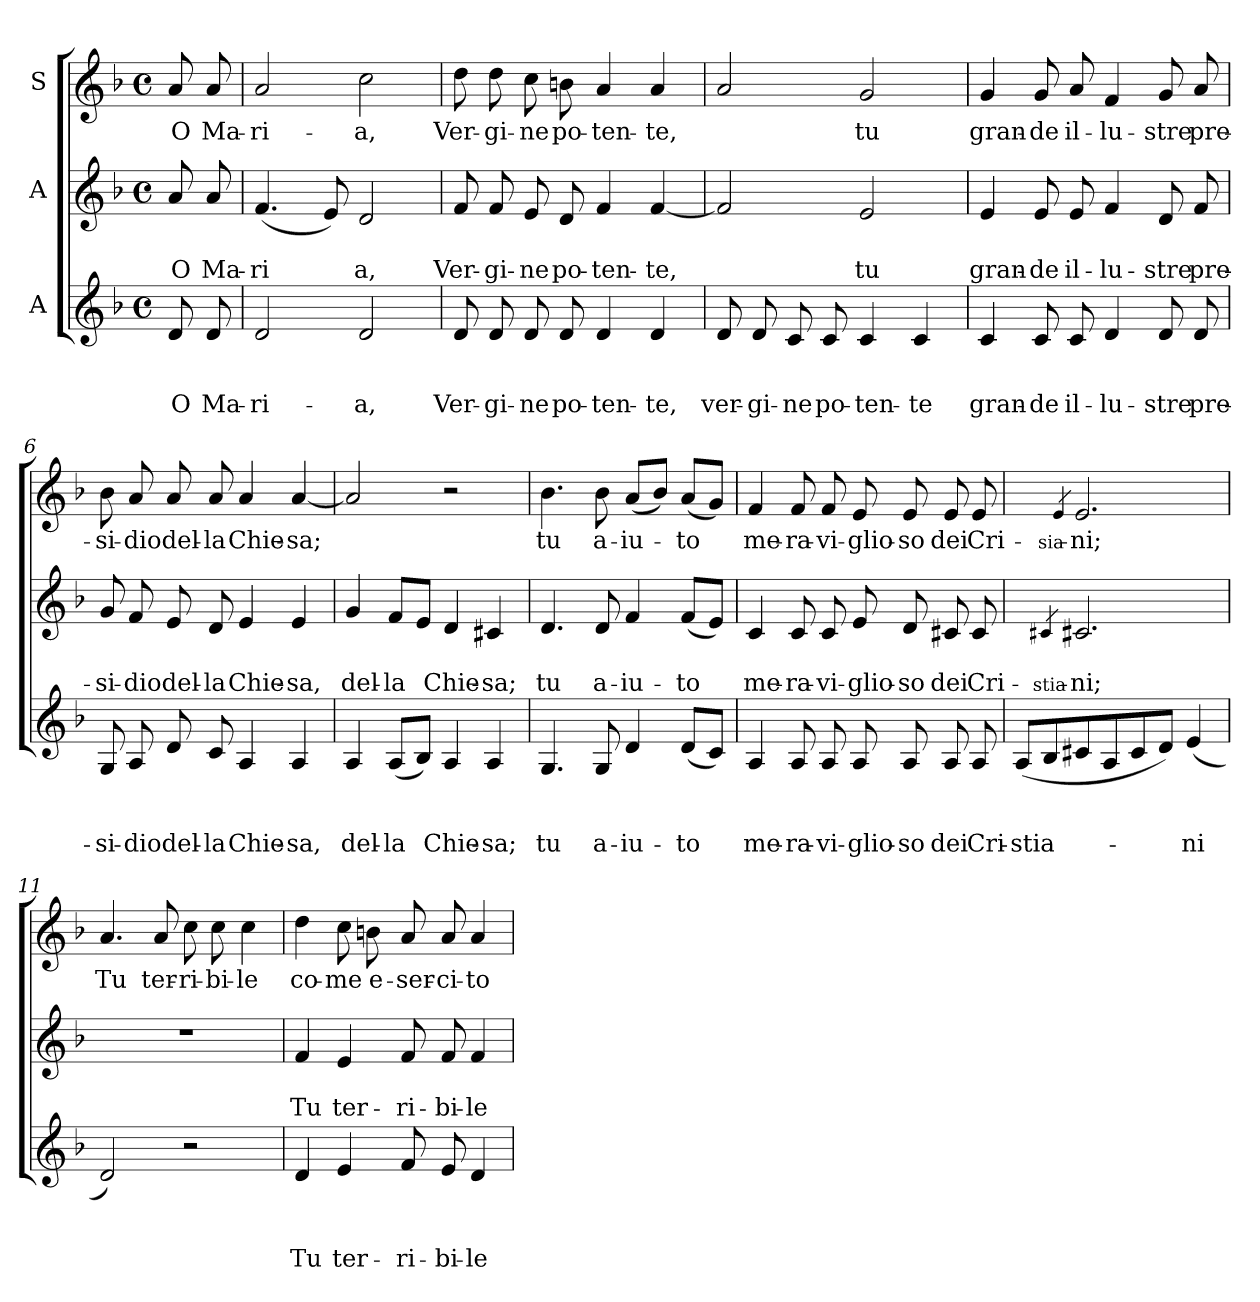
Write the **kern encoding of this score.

**kern	**text	**text	**text	**kern	**text	**text	**kern	**text
*part3	*part3	*part3	*part3	*part2	*part2	*part2	*part1	*part1
*staff3	*staff3	*staff3	*staff3	*staff2	*staff2	*staff2	*staff1	*staff1
*I"A	*	*	*	*I"A	*	*	*I"S	*
*clefG2	*	*	*	*clefG2	*	*	*clefG2	*
*k[b-]	*	*	*	*k[b-]	*	*	*k[b-]	*
*F:	*	*	*	*F:	*	*	*F:	*
*M4/4	*	*	*	*M4/4	*	*	*M4/4	*
*met(c)	*	*	*	*met(c)	*	*	*met(c)	*
=1	=1	=1	=1	=1	=1	=1	=1	=1
!	!	!	!LO:LY:b	!	!	!LO:LY:b	!	!LO:LY:b
8d/	.	.	O	8a/	.	O	8a/	O
!	!	!	!LO:LY:b	!	!	!LO:LY:b	!	!LO:LY:b
8d/	.	.	Ma-	8a/	.	Ma-	8a/	Ma-
=2	=2	=2	=2	=2	=2	=2	=2	=2
!	!	!	!LO:LY:b	!	!	!LO:LY:b	!	!LO:LY:b
2d/	.	.	-ri-	(<4.f/	.	-ri	2a/	-ri-
.	.	.	.	8e/)	.	.	.	.
!	!	!	!LO:LY:b	!	!	!LO:LY:b	!	!LO:LY:b
2d/	.	.	-a,	2d/	.	a,	2cc\	-a,
=3	=3	=3	=3	=3	=3	=3	=3	=3
!	!	!	!LO:LY:b	!	!	!LO:LY:b	!	!LO:LY:b
8d/	.	.	Ver-	8f/	.	Ver-	8dd\	Ver-
!	!	!	!LO:LY:b	!	!	!LO:LY:b	!	!LO:LY:b
8d/	.	.	-gi-	8f/	.	-gi-	8dd\	-gi-
!	!	!	!LO:LY:b	!	!	!LO:LY:b	!	!LO:LY:b
8d/	.	.	-ne	8e/	.	-ne	8cc\	-ne
!	!	!	!LO:LY:b	!	!	!LO:LY:b	!	!LO:LY:b
8d/	.	.	po-	8d/	.	po-	8bn\	po-
!	!	!	!LO:LY:b	!	!	!LO:LY:b	!	!LO:LY:b
4d/	.	.	-ten-	4f/	.	-ten-	4a/	-ten-
!	!	!	!LO:LY:b	!	!	!LO:LY:b	!	!LO:LY:b
4d/	.	.	-te,	[<4f/	.	-te,	4a/	-te,
=4	=4	=4	=4	=4	=4	=4	=4	=4
!	!	!	!LO:LY:b	!	!	!	!	!
8d/	.	.	ver-	2f/]	.	.	2a/	.
!	!	!	!LO:LY:b	!	!	!	!	!
8d/	.	.	-gi-	.	.	.	.	.
!	!	!	!LO:LY:b	!	!	!	!	!
8c/	.	.	-ne	.	.	.	.	.
!	!	!	!LO:LY:b	!	!	!	!	!
8c/	.	.	po-	.	.	.	.	.
!	!	!	!LO:LY:b	!	!	!LO:LY:b	!	!LO:LY:b
4c/	.	.	-ten-	2e/	.	tu	2g/	tu
!	!	!	!LO:LY:b	!	!	!	!	!
4c/	.	.	-te	.	.	.	.	.
!!LO:LB:g=z
=5	=5	=5	=5	=5	=5	=5	=5	=5
!	!	!	!LO:LY:b	!	!	!LO:LY:b	!	!LO:LY:b
4c/	.	.	gran-	4e/	.	gran-	4g/	gran-
!	!	!	!LO:LY:b	!	!	!LO:LY:b	!	!LO:LY:b
8c/	.	.	-de	8e/	.	-de	8g/	-de
!	!	!	!LO:LY:b	!	!	!LO:LY:b	!	!LO:LY:b
8c/	.	.	il-	8e/	.	il-	8a/	il-
!	!	!	!LO:LY:b	!	!	!LO:LY:b	!	!LO:LY:b
4d/	.	.	-lu-	4f/	.	-lu-	4f/	-lu-
!	!	!	!LO:LY:b	!	!	!LO:LY:b	!	!LO:LY:b
8d/	.	.	-stre	8d/	.	-stre	8g/	-stre
!	!	!	!LO:LY:b	!	!	!LO:LY:b	!	!LO:LY:b
8d/	.	.	pre-	8f/	.	pre-	8a/	pre-
=6	=6	=6	=6	=6	=6	=6	=6	=6
!	!	!	!LO:LY:b	!	!	!LO:LY:b	!	!LO:LY:b
8G/	.	.	-si-	8g/	.	-si-	8b-\	-si-
!	!	!	!LO:LY:b	!	!	!LO:LY:b	!	!LO:LY:b
8A/	.	.	-dio	8f/	.	-dio	8a/	-dio
!	!	!	!LO:LY:b	!	!	!LO:LY:b	!	!LO:LY:b
8d/	.	.	del-	8e/	.	del-	8a/	del-
!	!	!	!LO:LY:b	!	!	!LO:LY:b	!	!LO:LY:b
8c/	.	.	-la	8d/	.	-la	8a/	-la
!	!	!	!LO:LY:b	!	!	!LO:LY:b	!	!LO:LY:b
4A/	.	.	Chie-	4e/	.	Chie-	4a/	Chie-
!	!	!	!LO:LY:b	!	!	!LO:LY:b	!	!LO:LY:b
4A/	.	.	-sa,	4e/	.	-sa,	[<4a/	-sa;
=7	=7	=7	=7	=7	=7	=7	=7	=7
!	!	!	!LO:LY:b	!	!	!LO:LY:b	!	!
4A/	.	.	del-	4g/	.	del-	2a/]	.
!	!	!	!LO:LY:b	!	!	!LO:LY:b	!	!
(<8A/L	.	.	-la	8f/L	.	-la	.	.
8B-/J)	.	.	.	8e/J	.	.	.	.
!	!	!	!LO:LY:b	!	!	!LO:LY:b	!	!
4A/	.	.	Chie-	4d/	.	Chie-	2r	.
!	!	!	!LO:LY:b	!	!	!LO:LY:b	!	!
4A/	.	.	-sa;	4c#X/	.	-sa;	.	.
=8	=8	=8	=8	=8	=8	=8	=8	=8
!	!	!	!LO:LY:b	!	!	!LO:LY:b	!	!LO:LY:b
4.G/	.	.	tu	4.d/	.	tu	4.b-\	tu
!	!	!	!LO:LY:b	!	!	!LO:LY:b	!	!LO:LY:b
8G/	.	.	a-	8d/	.	a-	8b-\	a-
!	!	!	!LO:LY:b	!	!	!LO:LY:b	!	!LO:LY:b
4d/	.	.	-iu-	4f/	.	-iu-	(<8a/L	-iu-
.	.	.	.	.	.	.	8b-/J)	.
!	!	!	!LO:LY:b	!	!	!LO:LY:b	!	!LO:LY:b
(<8d/L	.	.	-to	(<8f/L	.	-to	(<8a/L	-to
8c/J)	.	.	.	8e/J)	.	.	8g/J)	.
!!LO:LB:g=z
=9	=9	=9	=9	=9	=9	=9	=9	=9
!	!	!	!LO:LY:b	!	!	!LO:LY:b	!	!LO:LY:b
4A/	.	.	me-	4c/	.	me-	4f/	me-
!	!	!	!LO:LY:b	!	!	!LO:LY:b	!	!LO:LY:b
8A/	.	.	-ra-	8c/	.	-ra-	8f/	-ra-
!	!	!	!LO:LY:b	!	!	!LO:LY:b	!	!LO:LY:b
8A/	.	.	-vi-	8c/	.	-vi-	8f/	-vi-
!	!	!	!LO:LY:b	!	!	!LO:LY:b	!	!LO:LY:b
8A/	.	.	-glio-	8e/	.	-glio-	8e/	-glio-
!	!	!	!LO:LY:b	!	!	!LO:LY:b	!	!LO:LY:b
8A/	.	.	-so	8d/	.	-so	8e/	-so
!	!	!	!LO:LY:b	!	!	!LO:LY:b	!	!LO:LY:b
8A/	.	.	dei	8c#X/	.	dei	8e/	dei
!	!	!	!LO:LY:b	!	!	!LO:LY:b	!	!LO:LY:b
8A/	.	.	Cri-	8c#/	.	Cri-	8e/	Cri-
=10	=10	=10	=10	=10	=10	=10	=10	=10
!	!	!	!LO:LY:b	!	!	!	!	!
(<8A/L	.	.	-stia-	4ryy	.	.	4ryy	.
8B-/	.	.	.	.	.	.	.	.
!	!	!	!	!	!	!LO:LY:b	!	!LO:LY:b
.	.	.	.	4qc#X/	.	-stia-	4qe/	-sia-
!	!	!	!	!	!	!LO:LY:b	!	!LO:LY:b
8c#X/	.	.	.	2.c#/	.	-ni;	2.e/	-ni;
8A/	.	.	.	.	.	.	.	.
8c#/	.	.	.	.	.	.	.	.
8d/J)	.	.	.	.	.	.	.	.
!	!	!	!LO:LY:b	!	!	!	!	!
(<4e/	.	.	-ni	.	.	.	.	.
=11	=11	=11	=11	=11	=11	=11	=11	=11
!	!	!	!	!	!	!	!	!LO:LY:b
2d/)	.	.	.	1r	.	.	4.a/	Tu
!	!	!	!	!	!	!	!	!LO:LY:b
.	.	.	.	.	.	.	8a/	ter-
!	!	!	!	!	!	!	!	!LO:LY:b
2r	.	.	.	.	.	.	8cc\	-ri-
!	!	!	!	!	!	!	!	!LO:LY:b
.	.	.	.	.	.	.	8cc\	-bi-
!	!	!	!	!	!	!	!	!LO:LY:b
.	.	.	.	.	.	.	4cc\	-le
=12	=12	=12	=12	=12	=12	=12	=12	=12
!	!	!	!LO:LY:b	!	!	!LO:LY:b	!	!LO:LY:b
4d/	.	.	Tu	4f/	.	Tu	4dd\	co-
!	!	!	!LO:LY:b	!	!	!LO:LY:b	!	!LO:LY:b
4e/	.	.	ter-	4e/	.	ter-	8cc\	-me
!	!	!	!	!	!	!	!	!LO:LY:b
.	.	.	.	.	.	.	8bn\	e-
!	!	!	!LO:LY:b	!	!	!LO:LY:b	!	!LO:LY:b
8f/	.	.	-ri-	8f/	.	-ri-	8a/	-ser-
!	!	!	!LO:LY:b	!	!	!LO:LY:b	!	!LO:LY:b
8e/	.	.	-bi-	8f/	.	-bi-	8a/	-ci-
!	!	!	!LO:LY:b	!	!	!LO:LY:b	!	!LO:LY:b
4d/	.	.	-le	4f/	.	-le	4a/	-to
=	=	=	=	=	=	=	=	=
*-	*-	*-	*-	*-	*-	*-	*-	*-
